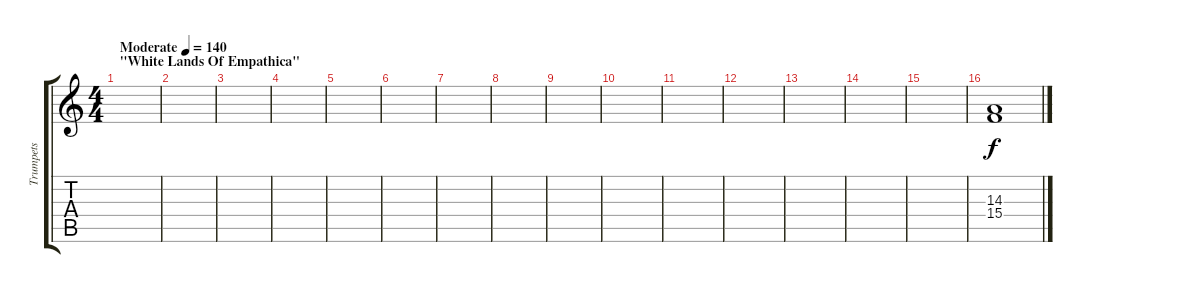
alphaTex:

\track ("Trumpets" "Trumpets") {instrument trumpet}
\staff {score tabs}
\tuning (E4 B3 G3 D3 A2 E2) {hide}
\ts (4 4)
\section ("" "\"White Lands Of Empathica\"")
\tempo (140 "Moderate")
\clef g2
\ks c
|
|
|
|
|
|
|
|
|
|
|
|
|
|
|
(14.3 15.4).1{volume 15}
